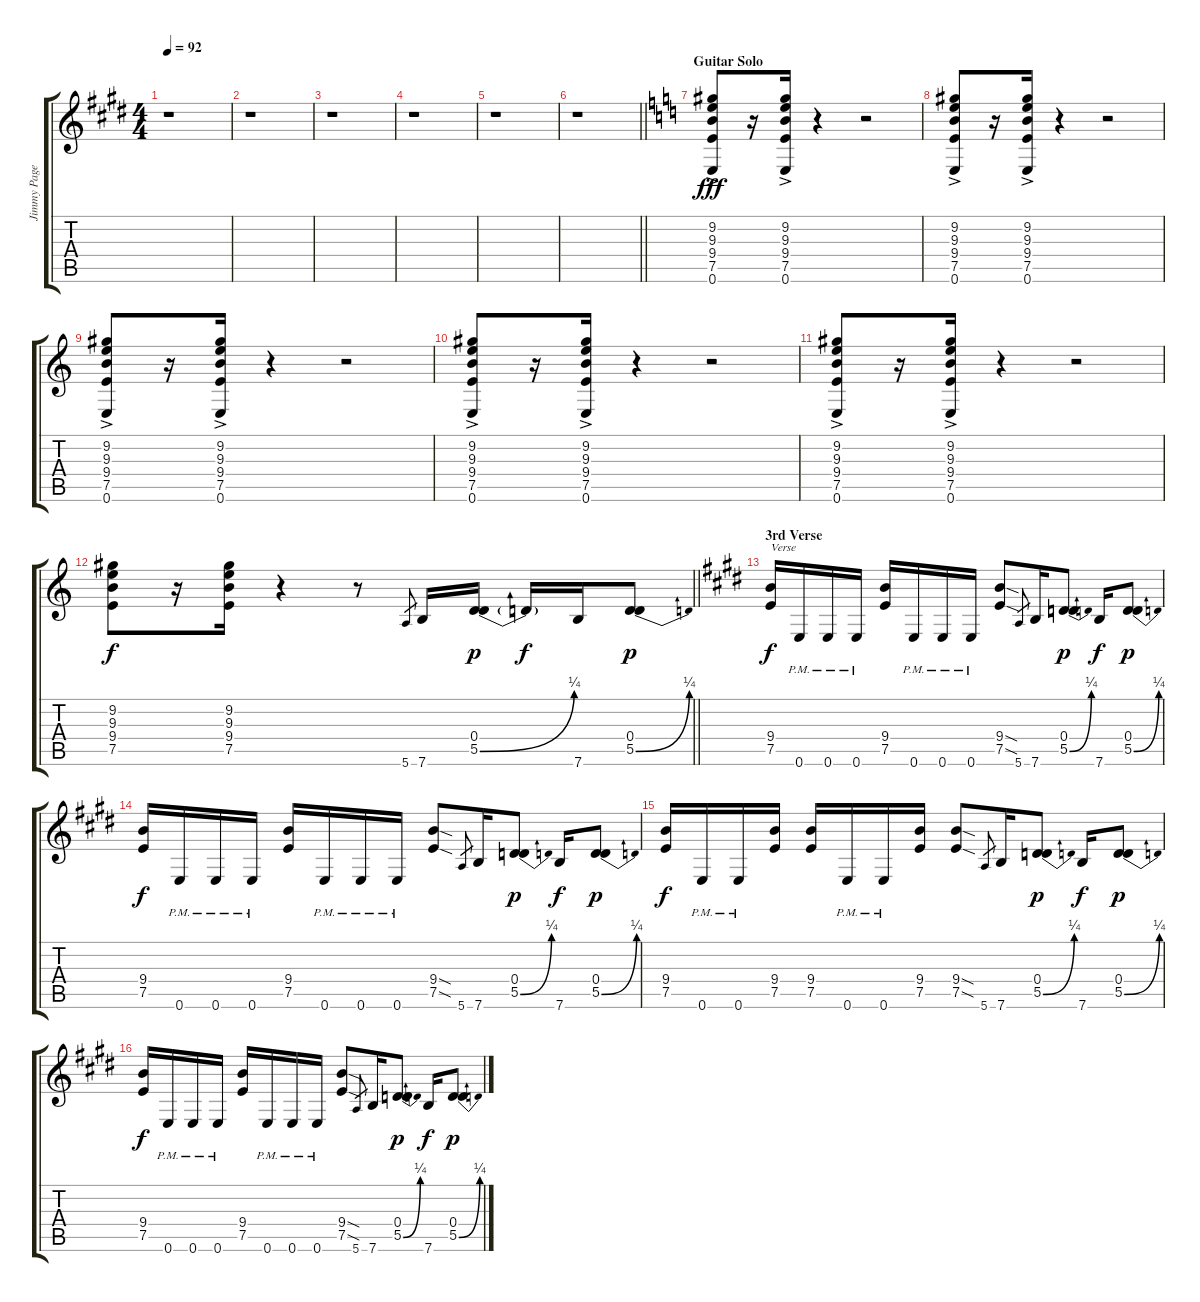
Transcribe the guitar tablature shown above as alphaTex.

\track ("Jimmy Page Guitar 1 (w/dist) " "Jimmy Page") {instrument distortionguitar}
\staff {score tabs}
\tuning (E4 B3 G3 D3 A2 E2) {hide}
\ts (4 4)
\tempo 92
\clef g2
\ks e
r.1{dy f} |
r.1 |
r.1 |
r.1 |
r.1 |
\barLineRight lightlight
r.1 |
\section ("" "Guitar Solo")
\ks c
(9.2{ac} 9.3{ac} 9.4{ac} 7.5{ac} 0.6).8{dy fff} r.16 (9.2{ac} 9.3{ac} 9.4 7.5{ac} 0.6).16 r.4 r.2 |
(9.2{ac} 9.3{ac} 9.4{ac} 7.5{ac} 0.6).8 r.16 (9.2{ac} 9.3{ac} 9.4 7.5{ac} 0.6).16 r.4 r.2 |
(9.2{ac} 9.3{ac} 9.4{ac} 7.5{ac} 0.6).8 r.16 (9.2{ac} 9.3{ac} 9.4 7.5{ac} 0.6).16 r.4 r.2 |
(9.2{ac} 9.3{ac} 9.4{ac} 7.5{ac} 0.6).8 r.16 (9.2{ac} 9.3{ac} 9.4 7.5{ac} 0.6).16 r.4 r.2 |
(9.2{ac} 9.3{ac} 9.4{ac} 7.5{ac} 0.6).8 r.16 (9.2{ac} 9.3{ac} 9.4 7.5{ac} 0.6).16 r.4 r.2 |
\barLineRight lightlight
(9.2 9.3 9.4 7.5).8{dy f} r.16 (9.2 9.3 9.4 7.5).16 r.4 r.8 5.6.8{gr} 7.6.16 (0.4 5.5{be (bend 0 0 60 1)}).16{dy p} 5.5{t}.16{dy f} 7.6.16 (0.4 5.5{be (bend 0 0 60 1)}).8{dy p} |
\section ("" "3rd Verse")
\ks e
(9.4 7.5).16{txt "Verse" dy f} 0.6{pm}.16 0.6{pm}.16 0.6{pm}.16 (9.4 7.5).16 0.6{pm}.16 0.6{pm}.16 0.6{pm}.16 (9.4{sod} 7.5{sod}).8 5.6.8{gr} 7.6.16 (0.4 5.5{be (bend 0 0 60 1)}).8{dy p} 7.6.16{dy f} (0.4 5.5{be (bend 0 0 60 1)}).8{dy p} |
(9.4 7.5).16{dy f} 0.6{pm}.16 0.6{pm}.16 0.6{pm}.16 (9.4 7.5).16 0.6{pm}.16 0.6{pm}.16 0.6{pm}.16 (9.4{sod} 7.5{sod}).8 5.6.8{gr} 7.6.16 (0.4 5.5{be (bend 0 0 60 1)}).8{dy p} 7.6.16{dy f} (0.4 5.5{be (bend 0 0 60 1)}).8{dy p} |
(9.4 7.5).16{dy f} 0.6{pm}.16 0.6{pm}.16 (9.4 7.5).16 (9.4 7.5).16 0.6{pm}.16 0.6{pm}.16 (9.4 7.5).16 (9.4{sod} 7.5{sod}).8 5.6.8{gr} 7.6.16 (0.4 5.5{be (bend 0 0 60 1)}).8{dy p} 7.6.16{dy f} (0.4 5.5{be (bend 0 0 60 1)}).8{dy p} |
(9.4 7.5).16{dy f} 0.6{pm}.16 0.6{pm}.16 0.6{pm}.16 (9.4 7.5).16 0.6{pm}.16 0.6{pm}.16 0.6{pm}.16 (9.4{sod} 7.5{sod}).8 5.6.8{gr} 7.6.16 (0.4 5.5{be (bend 0 0 60 1)}).8{dy p} 7.6.16{dy f} (0.4 5.5{be (bend 0 0 60 1)}).8{dy p}
